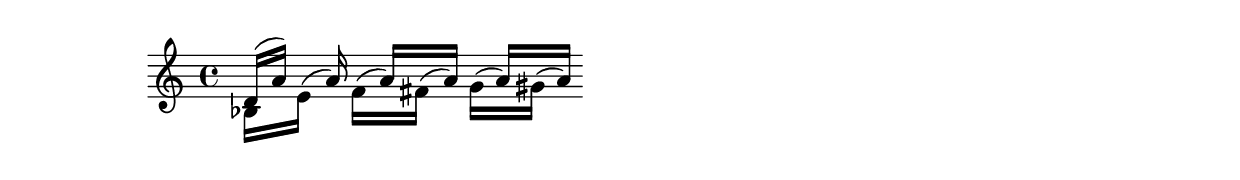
%% Do not edit this file; it is automatically
%% generated from LSR http://lsr.dsi.unimi.it
%% This file is in the public domain.
\version "2.12.2"

\header {
  lsrtags = "expressive-marks, keyboards, unfretted-strings"

%% Translation of GIT committish: fa19277d20f8ab0397c560eb0e7b814bd804ecec
  texidoces = "
En determinadas situaciones es necesario crear ligaduras de
expresión entre notas que están en voces distintas.

La solución es añadir notas invisibles a una de las voces
utilizando @code{\\hideNotes}.

Este ejemplo es el compás 235 de la Chacona de la segunda Partita
para violín solo, BWV 1004, de Bach.

"
  doctitlees = "Hacer ligaduras entre voces distintas"

  texidoc = "
In some situations, it may be necessary to create slurs between notes
from different voices.

The solution is to add invisible notes to one of the voices, using
@code{\\hideNotes}.

This example is measure 235 of the Ciaconna from Bach's 2nd Partita for
solo violin, BWV 1004.

"
  doctitle = "Creating slurs across voices"
} % begin verbatim

\relative c' {
  <<
    {
      d16( a') s a s a[ s a] s a[ s a]
    }
    \\
    {
      \slurUp
      bes,16[ s e](
      \hideNotes a)
      \unHideNotes f[(
      \hideNotes a)
      \unHideNotes fis](
      \hideNotes a)
      \unHideNotes g[(
      \hideNotes a)
      \unHideNotes gis](
      \hideNotes a)
    }
  >>
}

